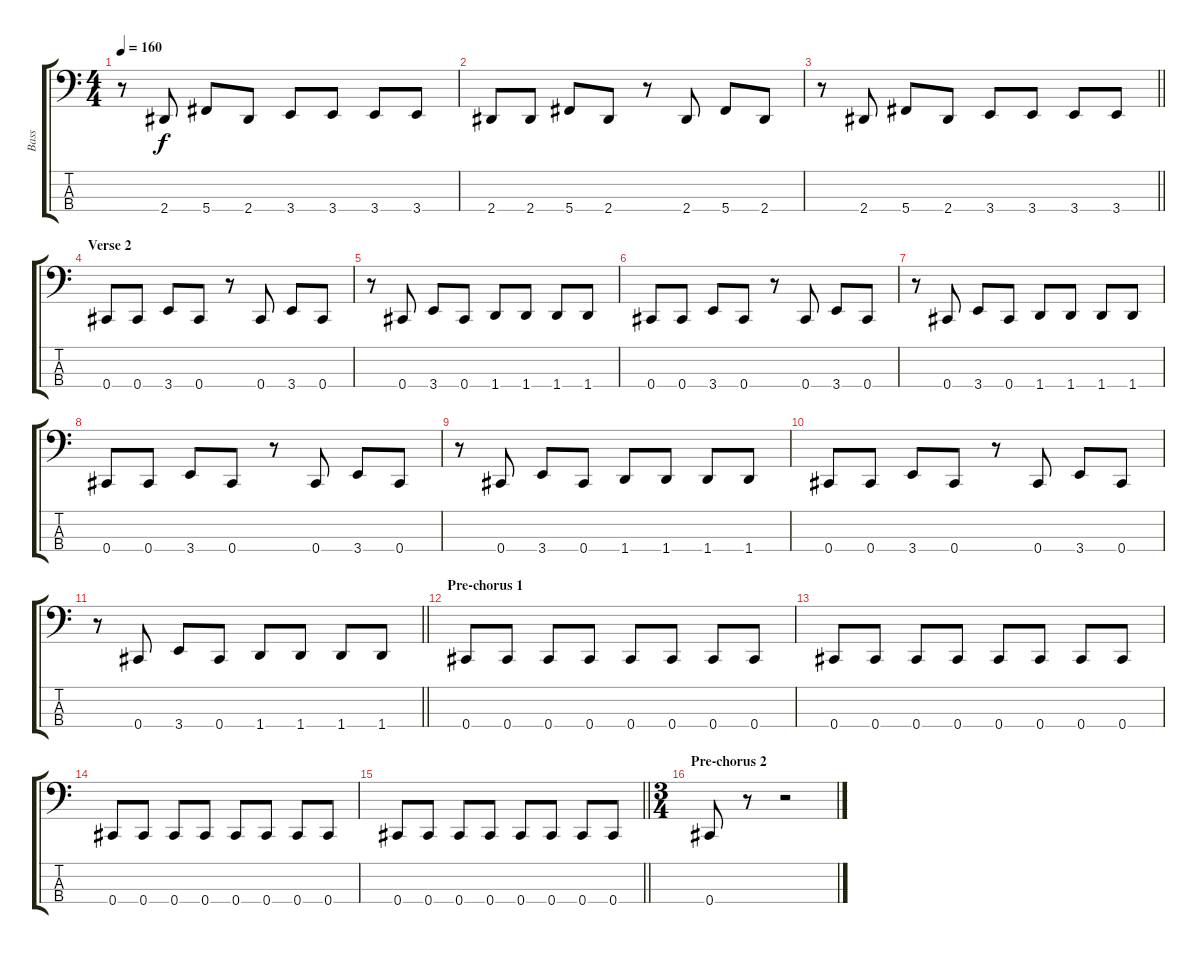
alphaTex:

\track ("Bass" "Bass") {instrument electricbasspick}
\staff {score tabs}
\tuning (E2 B1 Gb1 Db1) {hide}
\ts (4 4)
\tempo 160
\clef f4
\ks c
r.8{dy f} 2.4.8 5.4.8 2.4.8 3.4.8 3.4.8 3.4.8 3.4.8 |
2.4.8 2.4.8 5.4.8 2.4.8 r.8 2.4.8 5.4.8 2.4.8 |
\barLineRight lightlight
r.8 2.4.8 5.4.8 2.4.8 3.4.8 3.4.8 3.4.8 3.4.8 |
\section ("" "Verse 2")
0.4.8 0.4.8 3.4.8 0.4.8 r.8 0.4.8 3.4.8 0.4.8 |
r.8 0.4.8 3.4.8 0.4.8 1.4.8 1.4.8 1.4.8 1.4.8 |
0.4.8 0.4.8 3.4.8 0.4.8 r.8 0.4.8 3.4.8 0.4.8 |
r.8 0.4.8 3.4.8 0.4.8 1.4.8 1.4.8 1.4.8 1.4.8 |
0.4.8 0.4.8 3.4.8 0.4.8 r.8 0.4.8 3.4.8 0.4.8 |
r.8 0.4.8 3.4.8 0.4.8 1.4.8 1.4.8 1.4.8 1.4.8 |
0.4.8 0.4.8 3.4.8 0.4.8 r.8 0.4.8 3.4.8 0.4.8 |
\barLineRight lightlight
r.8 0.4.8 3.4.8 0.4.8 1.4.8 1.4.8 1.4.8 1.4.8 |
\section ("" "Pre-chorus 1")
0.4.8 0.4.8 0.4.8 0.4.8 0.4.8 0.4.8 0.4.8 0.4.8 |
0.4.8 0.4.8 0.4.8 0.4.8 0.4.8 0.4.8 0.4.8 0.4.8 |
0.4.8 0.4.8 0.4.8 0.4.8 0.4.8 0.4.8 0.4.8 0.4.8 |
\barLineRight lightlight
0.4.8 0.4.8 0.4.8 0.4.8 0.4.8 0.4.8 0.4.8 0.4.8 |
\ts (3 4)
\section ("" "Pre-chorus 2")
0.4.8 r.8 r.2
